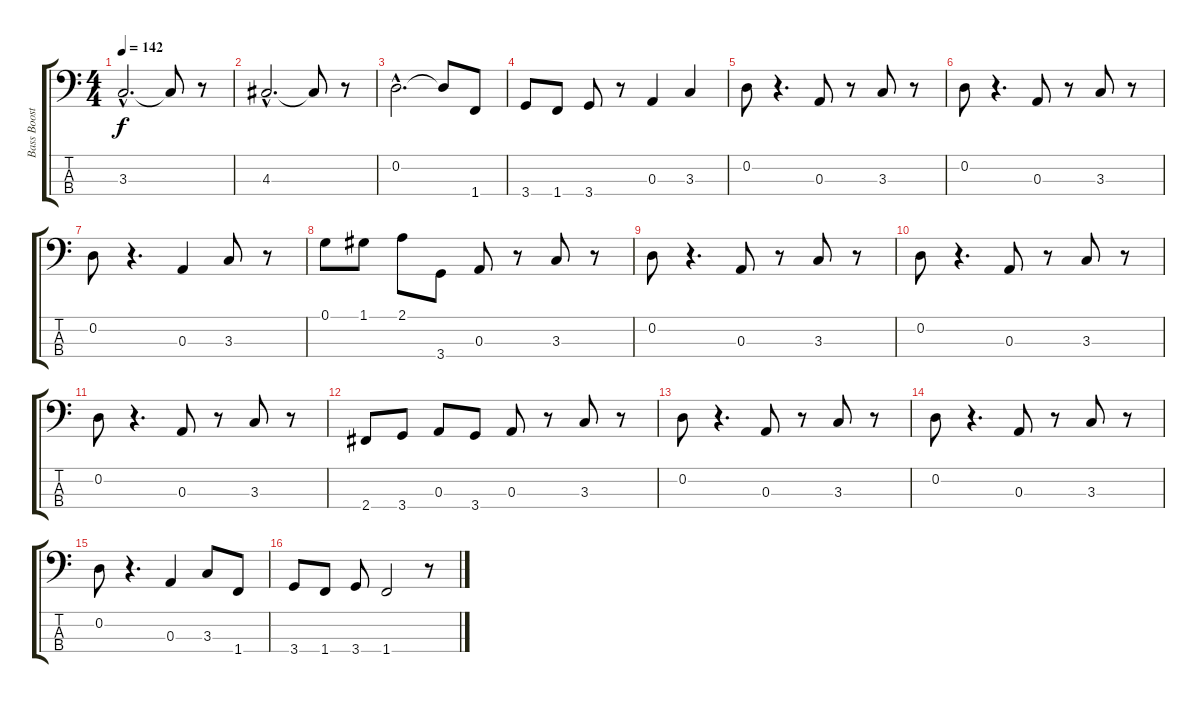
\track ("Bass Booster" "Bass Boost") {instrument slapbass2}
\staff {score tabs}
\tuning (G2 D2 A1 E1) {hide}
\ts (4 4)
\tempo 142
\clef f4
\ks c
3.3{hac}.2{d dy f} 3.3{t}.8 r.8 |
4.3{hac}.2{d} 4.3{t}.8 r.8 |
0.2{hac}.2{d} 0.2{t}.8 1.4.8 |
3.4.8 1.4.8 3.4.8 r.8 0.3.4 3.3.4 |
0.2.8 r.4{d} 0.3.8 r.8 3.3.8 r.8 |
0.2.8 r.4{d} 0.3.8 r.8 3.3.8 r.8 |
0.2.8 r.4{d} 0.3.4 3.3.8 r.8 |
0.1.8 1.1.8 2.1.8 3.4.8 0.3.8 r.8 3.3.8 r.8 |
0.2.8 r.4{d} 0.3.8 r.8 3.3.8 r.8 |
0.2.8 r.4{d} 0.3.8 r.8 3.3.8 r.8 |
0.2.8 r.4{d} 0.3.8 r.8 3.3.8 r.8 |
2.4.8 3.4.8 0.3.8 3.4.8 0.3.8 r.8 3.3.8 r.8 |
0.2.8 r.4{d} 0.3.8 r.8 3.3.8 r.8 |
0.2.8 r.4{d} 0.3.8 r.8 3.3.8 r.8 |
0.2.8 r.4{d} 0.3.4 3.3.8 1.4.8 |
3.4.8 1.4.8 3.4.8 1.4.2 r.8
